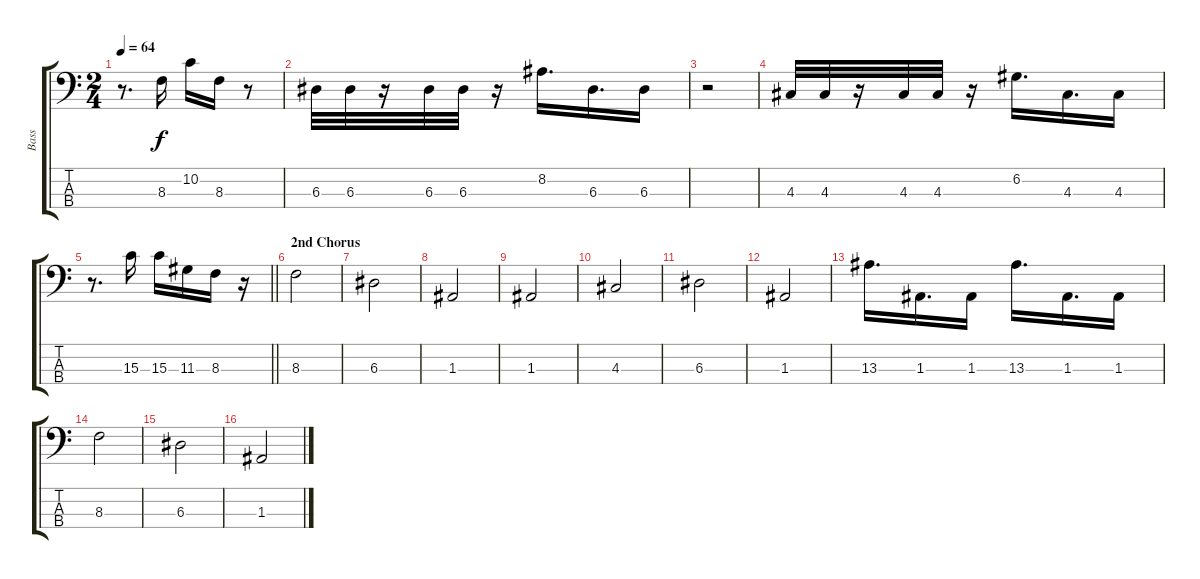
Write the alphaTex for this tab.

\track ("Bass" "Bass") {instrument electricbassfinger}
\staff {score tabs}
\tuning (G2 D2 A1 E1) {hide}
\ts (2 4)
\tempo 64
\clef f4
\ks c
r.8{d dy f} 8.3.16 10.2.16 8.3.16 r.8 |
6.3.32 6.3.32 r.16 6.3.32 6.3.32 r.16 8.2.16{d} 6.3.16{d} 6.3.16 |
r.2 |
4.3.32 4.3.32 r.16 4.3.32 4.3.32 r.16 6.2.16{d} 4.3.16{d} 4.3.16 |
\barLineRight lightlight
r.8{d} 15.3.16 15.3.16 11.3.16 8.3.16 r.16 |
\section ("" "2nd Chorus")
8.3.2 |
6.3.2 |
1.3.2 |
1.3.2 |
4.3.2 |
6.3.2 |
1.3.2 |
13.3.16{d} 1.3.16{d} 1.3.16 13.3.16{d} 1.3.16{d} 1.3.16 |
8.3.2 |
6.3.2 |
1.3.2
